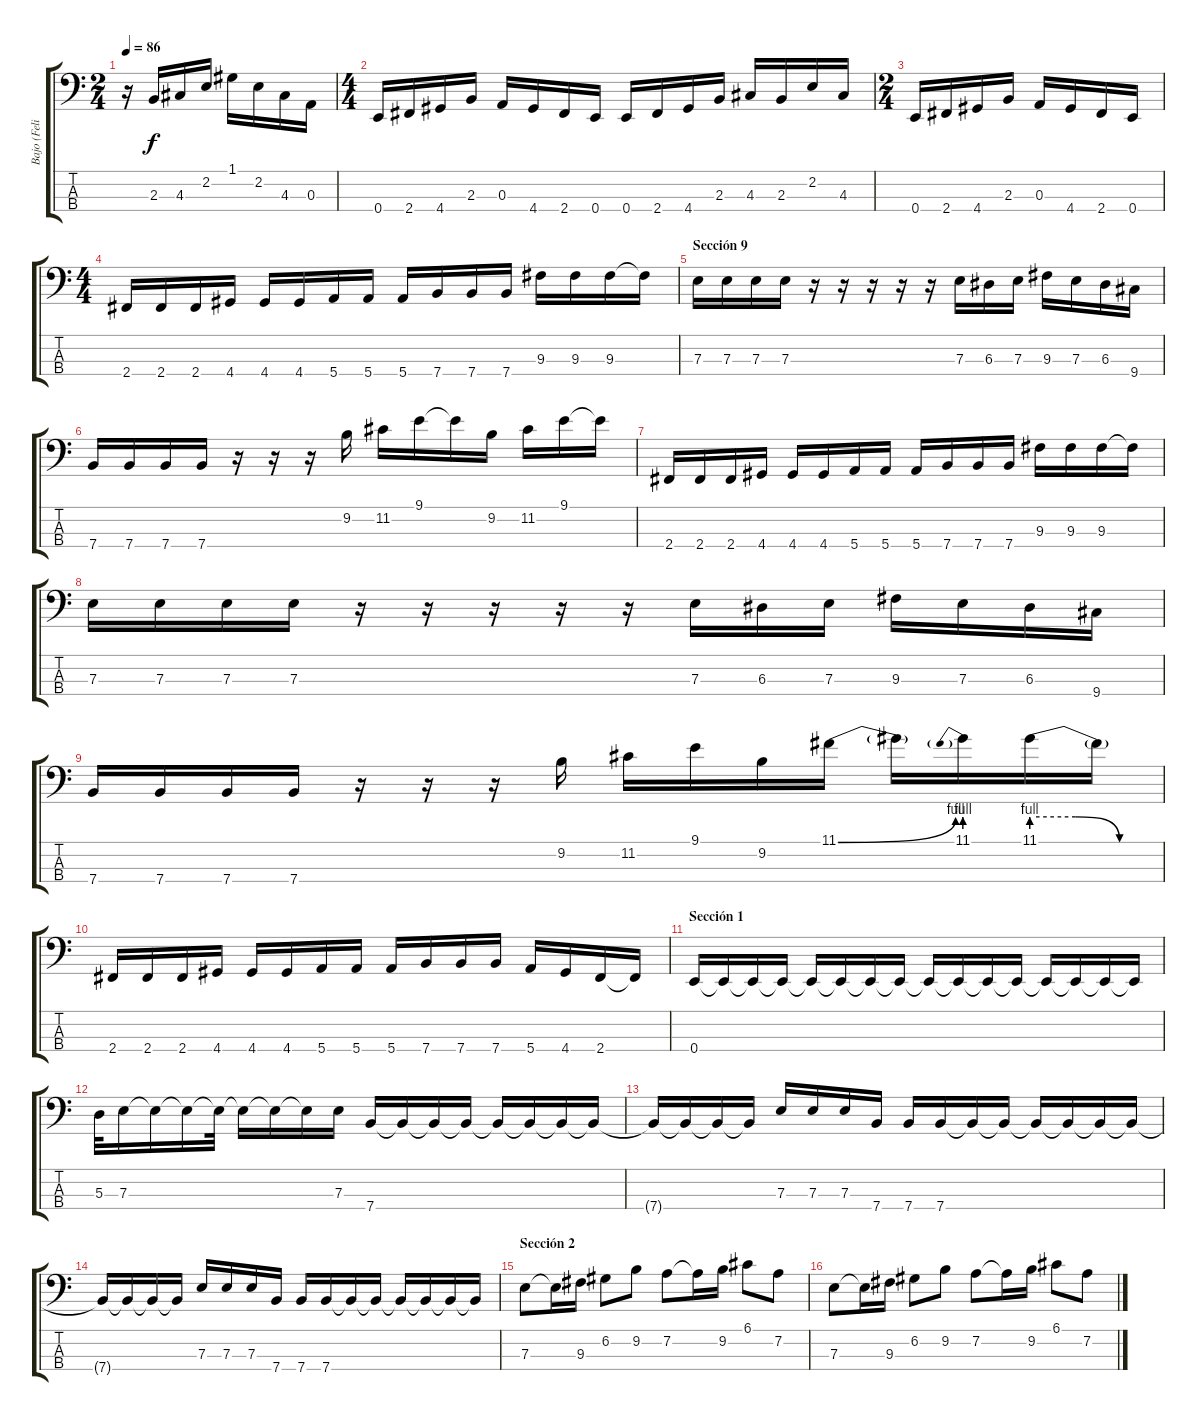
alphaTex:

\track ("Bajo (Felipe)" "Bajo (Feli") {instrument electricbassfinger}
\staff {score tabs}
\tuning (G2 D2 A1 E1) {hide}
\ts (2 4)
\tempo 86
\clef f4
\ks c
r.16{dy f} 2.3.16 4.3.16 2.2.16 1.1.16 2.2.16 4.3.16 0.3.16 |
\ts (4 4)
0.4.16 2.4.16 4.4.16 2.3.16 0.3.16 4.4.16 2.4.16 0.4.16 0.4.16 2.4.16 4.4.16 2.3.16 4.3.16 2.3.16 2.2.16 4.3.16 |
\ts (2 4)
0.4.16 2.4.16 4.4.16 2.3.16 0.3.16 4.4.16 2.4.16 0.4.16 |
\ts (4 4)
2.4.16 2.4.16 2.4.16 4.4.16 4.4.16 4.4.16 5.4.16 5.4.16 5.4.16 7.4.16 7.4.16 7.4.16 9.3.16 9.3.16 9.3.16 9.3{t}.16 |
\section ("" "Sección 9")
7.3.16 7.3.16 7.3.16 7.3.16 r.16 r.16 r.16 r.16 r.16 7.3.16 6.3.16 7.3.16 9.3.16 7.3.16 6.3.16 9.4.16 |
7.4.16 7.4.16 7.4.16 7.4.16 r.16 r.16 r.16 9.2.16 11.2.16 9.1.16 9.1{t}.16 9.2.16 11.2.16 9.1.16 9.1{t}.16 |
2.4.16 2.4.16 2.4.16 4.4.16 4.4.16 4.4.16 5.4.16 5.4.16 5.4.16 7.4.16 7.4.16 7.4.16 9.3.16 9.3.16 9.3.16 9.3{t}.16 |
7.3.16 7.3.16 7.3.16 7.3.16 r.16 r.16 r.16 r.16 r.16 7.3.16 6.3.16 7.3.16 9.3.16 7.3.16 6.3.16 9.4.16 |
7.4.16 7.4.16 7.4.16 7.4.16 r.16 r.16 r.16 9.2.16 11.2.16 9.1.16 9.2.16 11.1{be (bend 0 0 60 4)}.16 11.1{t}.16 11.1{be (prebend 0 4 60 4)}.16 11.1{be (custom 0 4 20 4 40 0 60 0)}.16 11.1{t}.16 |
2.4.16 2.4.16 2.4.16 4.4.16 4.4.16 4.4.16 5.4.16 5.4.16 5.4.16 7.4.16 7.4.16 7.4.16 5.4.16 4.4.16 2.4.16 2.4{t}.16 |
\section ("" "Sección 1")
0.4.16 0.4{t}.16 0.4{t}.16 0.4{t}.16 0.4{t}.16 0.4{t}.16 0.4{t}.16 0.4{t}.16 0.4{t}.16 0.4{t}.16 0.4{t}.16 0.4{t}.16 0.4{t}.16 0.4{t}.16 0.4{t}.16 0.4{t}.16 |
5.3.32 7.3.16 7.3{t}.16 7.3{t}.16 7.3{t}.32 7.3{t}.16 7.3{t}.16 7.3{t}.16 7.3.16 7.4.16 7.4{t}.16 7.4{t}.16 7.4{t}.16 7.4{t}.16 7.4{t}.16 7.4{t}.16 7.4{t}.16 |
7.4{t}.16 7.4{t}.16 7.4{t}.16 7.4{t}.16 7.3.16 7.3.16 7.3.16 7.4.16 7.4.16 7.4.16 7.4{t}.16 7.4{t}.16 7.4{t}.16 7.4{t}.16 7.4{t}.16 7.4{t}.16 |
7.4{t}.16 7.4{t}.16 7.4{t}.16 7.4{t}.16 7.3.16 7.3.16 7.3.16 7.4.16 7.4.16 7.4.16 7.4{t}.16 7.4{t}.16 7.4{t}.16 7.4{t}.16 7.4{t}.16 7.4{t}.16 |
\section ("" "Sección 2")
7.3.8 7.3{t}.16 9.3.16 6.2.8 9.2.8 7.2.8 7.2{t}.16 9.2.16 6.1.8 7.2.8 |
7.3.8 7.3{t}.16 9.3.16 6.2.8 9.2.8 7.2.8 7.2{t}.16 9.2.16 6.1.8 7.2.8
